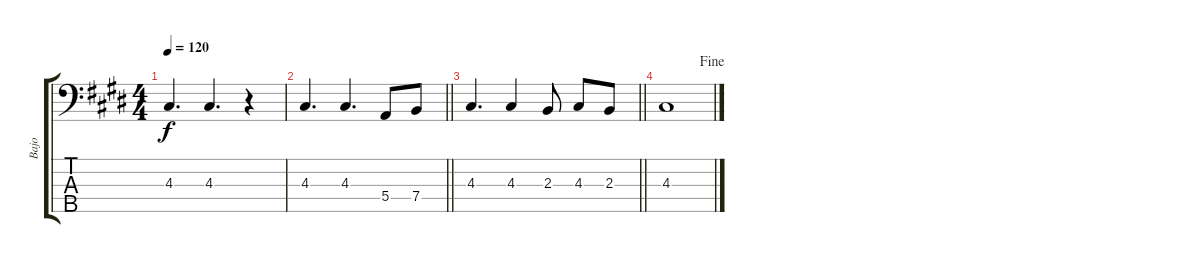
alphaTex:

\track ("Bajo" "Bajo") {instrument electricbassfinger}
\staff {score tabs}
\tuning (G2 D2 A1 E1 B0) {hide}
\ts (4 4)
\tempo 120
\clef f4
\ks c#minor
4.3.4{d dy f} 4.3.4{d} r.4 |
\barLineRight lightlight
4.3.4{d} 4.3.4{d} 5.4.8 7.4.8 |
\barLineRight lightlight
4.3.4{d} 4.3.4 2.3.8 4.3.8 2.3.8 |
\jump fine
4.3.1
